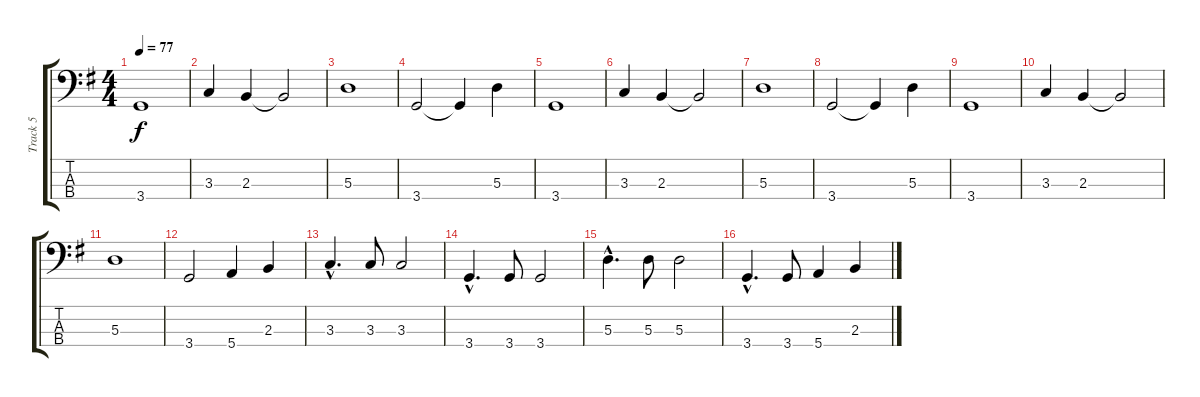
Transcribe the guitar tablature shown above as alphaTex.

\track ("Track 5" "Track 5") {instrument electricbasspick}
\staff {score tabs}
\tuning (G2 D2 A1 E1) {hide}
\ts (4 4)
\tempo 77
\clef f4
\ks g
3.4.1{dy f} |
3.3.4 2.3.4 2.3{t}.2 |
5.3.1 |
3.4.2 3.4{t}.4 5.3.4 |
3.4.1 |
3.3.4 2.3.4 2.3{t}.2 |
5.3.1 |
3.4.2 3.4{t}.4 5.3.4 |
3.4.1 |
3.3.4 2.3.4 2.3{t}.2 |
5.3.1 |
3.4.2 5.4.4 2.3.4 |
3.3{hac}.4{d} 3.3.8 3.3.2 |
3.4{hac}.4{d} 3.4.8 3.4.2 |
5.3{hac}.4{d} 5.3.8 5.3.2 |
3.4{hac}.4{d} 3.4.8 5.4.4 2.3.4
